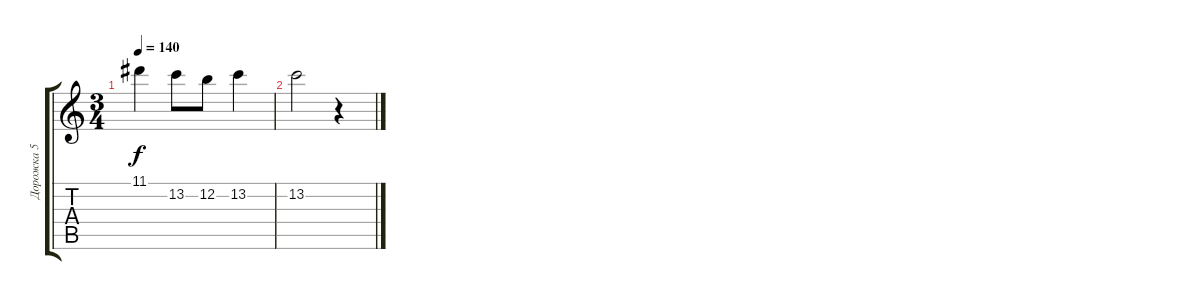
\track ("Дорожка 5" "Дорожка 5") {instrument overdrivenguitar}
\staff {score tabs}
\tuning (E4 B3 G3 D3 A2 E2) {hide}
\ts (3 4)
\tempo 140
\clef g2
\ks c
11.1.4{dy f} 13.2.8 12.2.8 13.2.4 |
13.2.2 r.4
